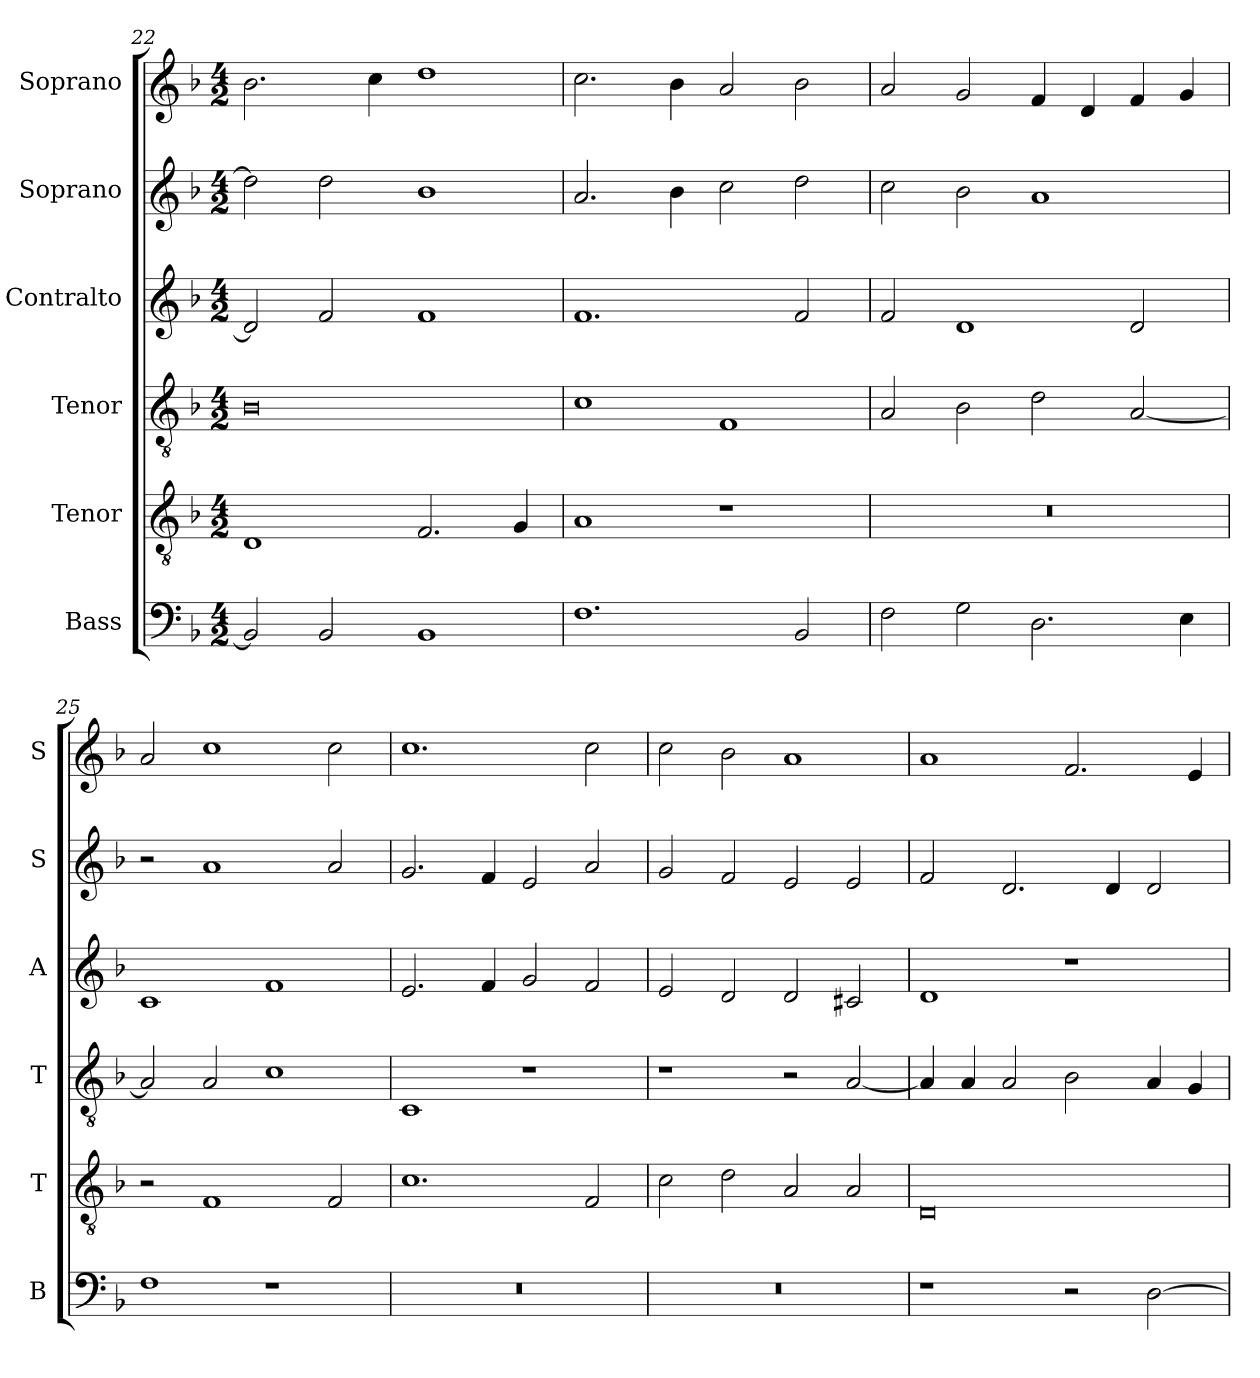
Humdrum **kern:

**kern	**kern	**kern	**kern	**kern	**kern
*part6	*part5	*part4	*part3	*part2	*part1
*staff6	*staff5	*staff4	*staff3	*staff2	*staff1
*I"Bass	*I"Tenor	*I"Tenor	*I"Contralto	*I"Soprano	*I"Soprano
*I'B	*I'T	*I'T	*I'A	*I'S	*I'S
*clefF4	*clefGv2	*clefGv2	*clefG2	*clefG2	*clefG2
*k[b-]	*k[b-]	*k[b-]	*k[b-]	*k[b-]	*k[b-]
*G:dor	*G:dor	*G:dor	*G:dor	*G:dor	*G:dor
*M4/2	*M4/2	*M4/2	*M4/2	*M4/2	*M4/2
=22	=22	=22	=22	=22	=22
2BB-]	1D	0B-	2d]	2dd]	2.b-
2BB-	.	.	2f	2dd	.
.	.	.	.	.	4cc
1BB-	2.F	.	1f	1b-	1dd
.	4G	.	.	.	.
=23	=23	=23	=23	=23	=23
1.F	1A	1c	1.f	2.a	2.cc
.	.	.	.	4b-	4b-
.	1r	1F	.	2cc	2a
2BB-	.	.	2f	2dd	2b-
=24	=24	=24	=24	=24	=24
2F	0r	2A	2f	2cc	2a
2G	.	2B-	1d	2b-	2g
2.D	.	2d	.	1a	4f
.	.	.	.	.	4d
.	.	[2A	2d	.	4f
4E	.	.	.	.	4g
=25	=25	=25	=25	=25	=25
1F	2r	2A]	1c	2r	2a
.	1F	2A	.	1a	1cc
1r	.	1c	1f	.	.
.	2F	.	.	2a	2cc
=26	=26	=26	=26	=26	=26
0r	1.c	1C	2.e	2.g	1.cc
.	.	.	4f	4f	.
.	.	1r	2g	2e	.
.	2F	.	2f	2a	2cc
=27	=27	=27	=27	=27	=27
0r	2c	1r	2e	2g	2cc
.	2d	.	2d	2f	2b-
.	2A	2r	2d	2e	1a
.	2A	[2A	2c#X	2e	.
=28	=28	=28	=28	=28	=28
1r	0D	4A]	1d	2f	1a
.	.	4A	.	.	.
.	.	2A	.	2.d	.
2r	.	2B-	1r	.	2.f
.	.	.	.	4d	.
[2D	.	4A	.	2d	.
.	.	4G	.	.	4e
=	=	=	=	=	=
*-	*-	*-	*-	*-	*-
